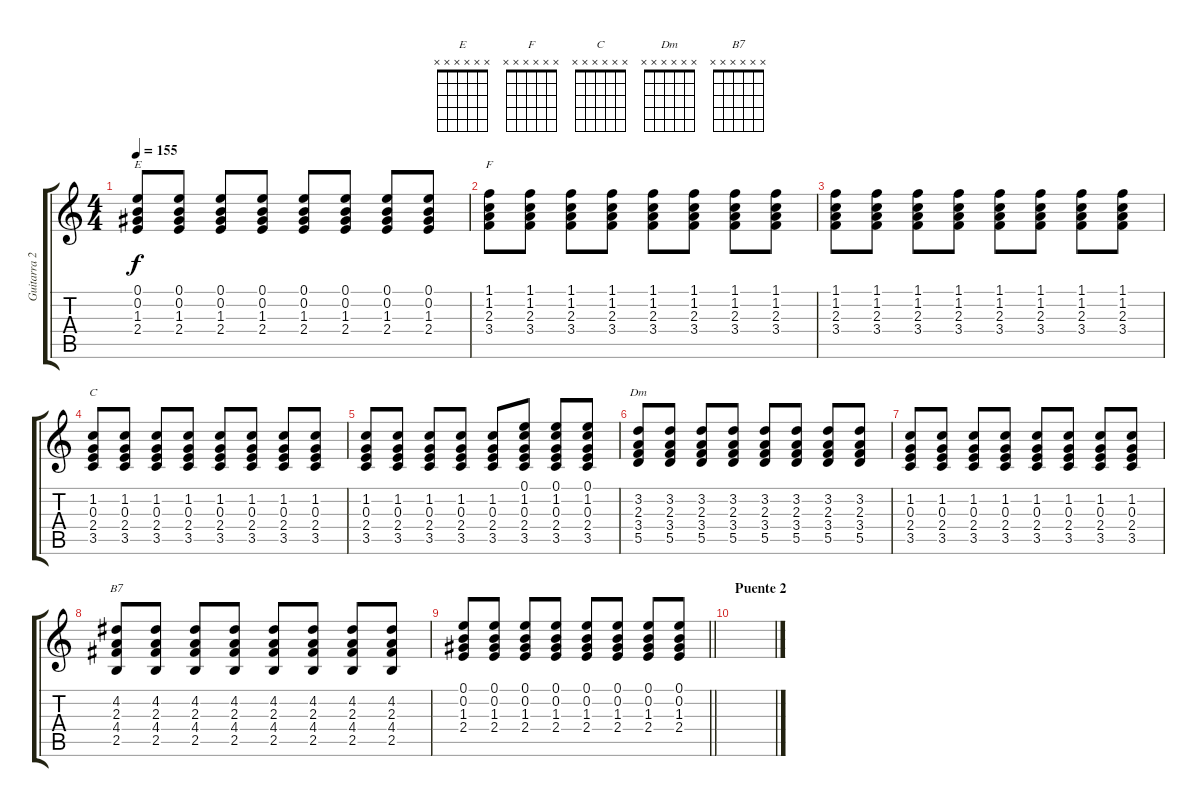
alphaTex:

\track ("Guitarra 2" "Guitarra 2") {instrument electricguitarjazz}
\staff {score tabs}
\tuning (E4 B3 G3 D3 A2 E2) {hide}
\chord ("E" x x x x x x)
\chord ("F" x x x x x x)
\chord ("C" x x x x x x)
\chord ("Dm" x x x x x x)
\chord ("B7" x x x x x x)
\ts (4 4)
\tempo 155
\clef g2
\ks c
(0.1 0.2 1.3 2.4).8{ch "E" dy f} (0.1 0.2 1.3 2.4).8 (0.1 0.2 1.3 2.4).8 (0.1 0.2 1.3 2.4).8 (0.1 0.2 1.3 2.4).8 (0.1 0.2 1.3 2.4).8 (0.1 0.2 1.3 2.4).8 (0.1 0.2 1.3 2.4).8 |
(1.1 1.2 2.3 3.4).8{ch "F"} (1.1 1.2 2.3 3.4).8 (1.1 1.2 2.3 3.4).8 (1.1 1.2 2.3 3.4).8 (1.1 1.2 2.3 3.4).8 (1.1 1.2 2.3 3.4).8 (1.1 1.2 2.3 3.4).8 (1.1 1.2 2.3 3.4).8 |
(1.1 1.2 2.3 3.4).8 (1.1 1.2 2.3 3.4).8 (1.1 1.2 2.3 3.4).8 (1.1 1.2 2.3 3.4).8 (1.1 1.2 2.3 3.4).8 (1.1 1.2 2.3 3.4).8 (1.1 1.2 2.3 3.4).8 (1.1 1.2 2.3 3.4).8 |
(1.2 0.3 2.4 3.5).8{ch "C"} (1.2 0.3 2.4 3.5).8 (1.2 0.3 2.4 3.5).8 (1.2 0.3 2.4 3.5).8 (1.2 0.3 2.4 3.5).8 (1.2 0.3 2.4 3.5).8 (1.2 0.3 2.4 3.5).8 (1.2 0.3 2.4 3.5).8 |
(1.2 0.3 2.4 3.5).8 (1.2 0.3 2.4 3.5).8 (1.2 0.3 2.4 3.5).8 (1.2 0.3 2.4 3.5).8 (1.2 0.3 2.4 3.5).8 (0.1 1.2 0.3 2.4 3.5).8 (0.1 1.2 0.3 2.4 3.5).8 (0.1 1.2 0.3 2.4 3.5).8 |
(3.2 2.3 3.4 5.5).8{ch "Dm"} (3.2 2.3 3.4 5.5).8 (3.2 2.3 3.4 5.5).8 (3.2 2.3 3.4 5.5).8 (3.2 2.3 3.4 5.5).8 (3.2 2.3 3.4 5.5).8 (3.2 2.3 3.4 5.5).8 (3.2 2.3 3.4 5.5).8 |
(1.2 0.3 2.4 3.5).8 (1.2 0.3 2.4 3.5).8 (1.2 0.3 2.4 3.5).8 (1.2 0.3 2.4 3.5).8 (1.2 0.3 2.4 3.5).8 (1.2 0.3 2.4 3.5).8 (1.2 0.3 2.4 3.5).8 (1.2 0.3 2.4 3.5).8 |
(4.2 2.3 4.4 2.5).8{ch "B7"} (4.2 2.3 4.4 2.5).8 (4.2 2.3 4.4 2.5).8 (4.2 2.3 4.4 2.5).8 (4.2 2.3 4.4 2.5).8 (4.2 2.3 4.4 2.5).8 (4.2 2.3 4.4 2.5).8 (4.2 2.3 4.4 2.5).8 |
\barLineRight lightlight
(0.1 0.2 1.3 2.4).8 (0.1 0.2 1.3 2.4).8 (0.1 0.2 1.3 2.4).8 (0.1 0.2 1.3 2.4).8 (0.1 0.2 1.3 2.4).8 (0.1 0.2 1.3 2.4).8 (0.1 0.2 1.3 2.4).8 (0.1 0.2 1.3 2.4).8 |
\section ("" "Puente 2")
